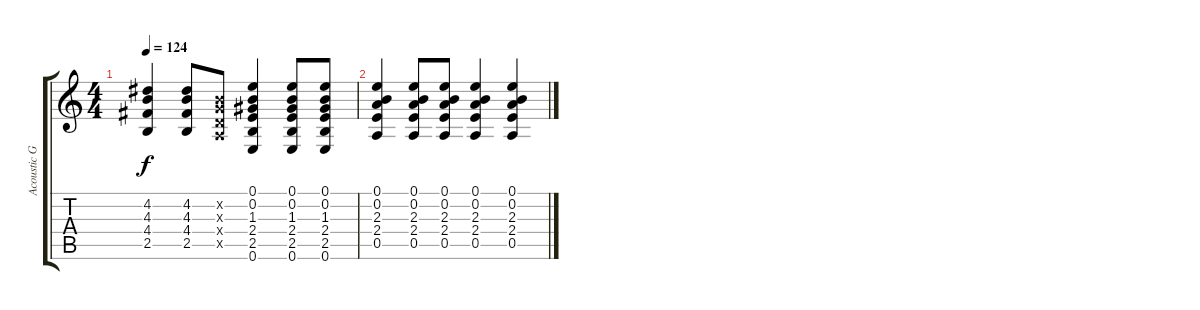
\track ("Acoustic Guitar (Peter Buck)" "Acoustic G") {instrument acousticguitarnylon}
\staff {score tabs}
\tuning (E4 B3 G3 D3 A2 E2) {hide}
\ts (4 4)
\tempo 124
\clef g2
\ks c
(4.2 4.3 4.4 2.5).4{dy f volume 4} (4.2 4.3 4.4 2.5).8 (0.2{x} 0.3{x} 0.4{x} 0.5{x}).8 (0.1 0.2 1.3 2.4 2.5 0.6).4{volume 3} (0.1 0.2 1.3 2.4 2.5 0.6).8 (0.1 0.2 1.3 2.4 2.5 0.6).8 |
(0.1 0.2 2.3 2.4 0.5).4{volume 2} (0.1 0.2 2.3 2.4 0.5).8 (0.1 0.2 2.3 2.4 0.5).8 (0.1 0.2 2.3 2.4 0.5).4{volume 1} (0.1 0.2 2.3 2.4 0.5).4
